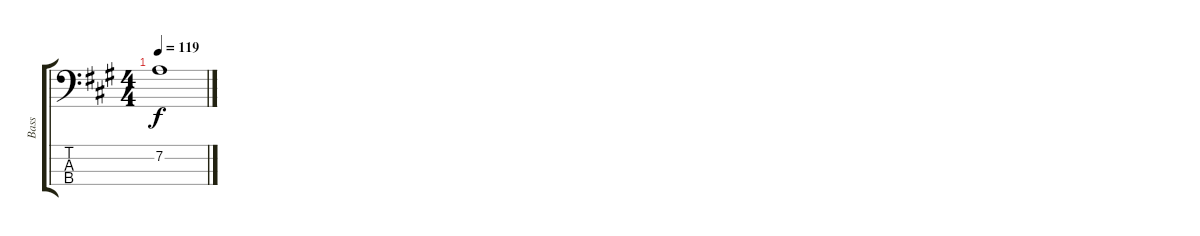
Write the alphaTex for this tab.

\track ("Bass" "Bass") {instrument electricbassfinger}
\staff {score tabs}
\tuning (G2 D2 A1 E1) {hide}
\ts (4 4)
\tempo 119
\clef f4
\ks a
7.2{t}.1{dy f}
